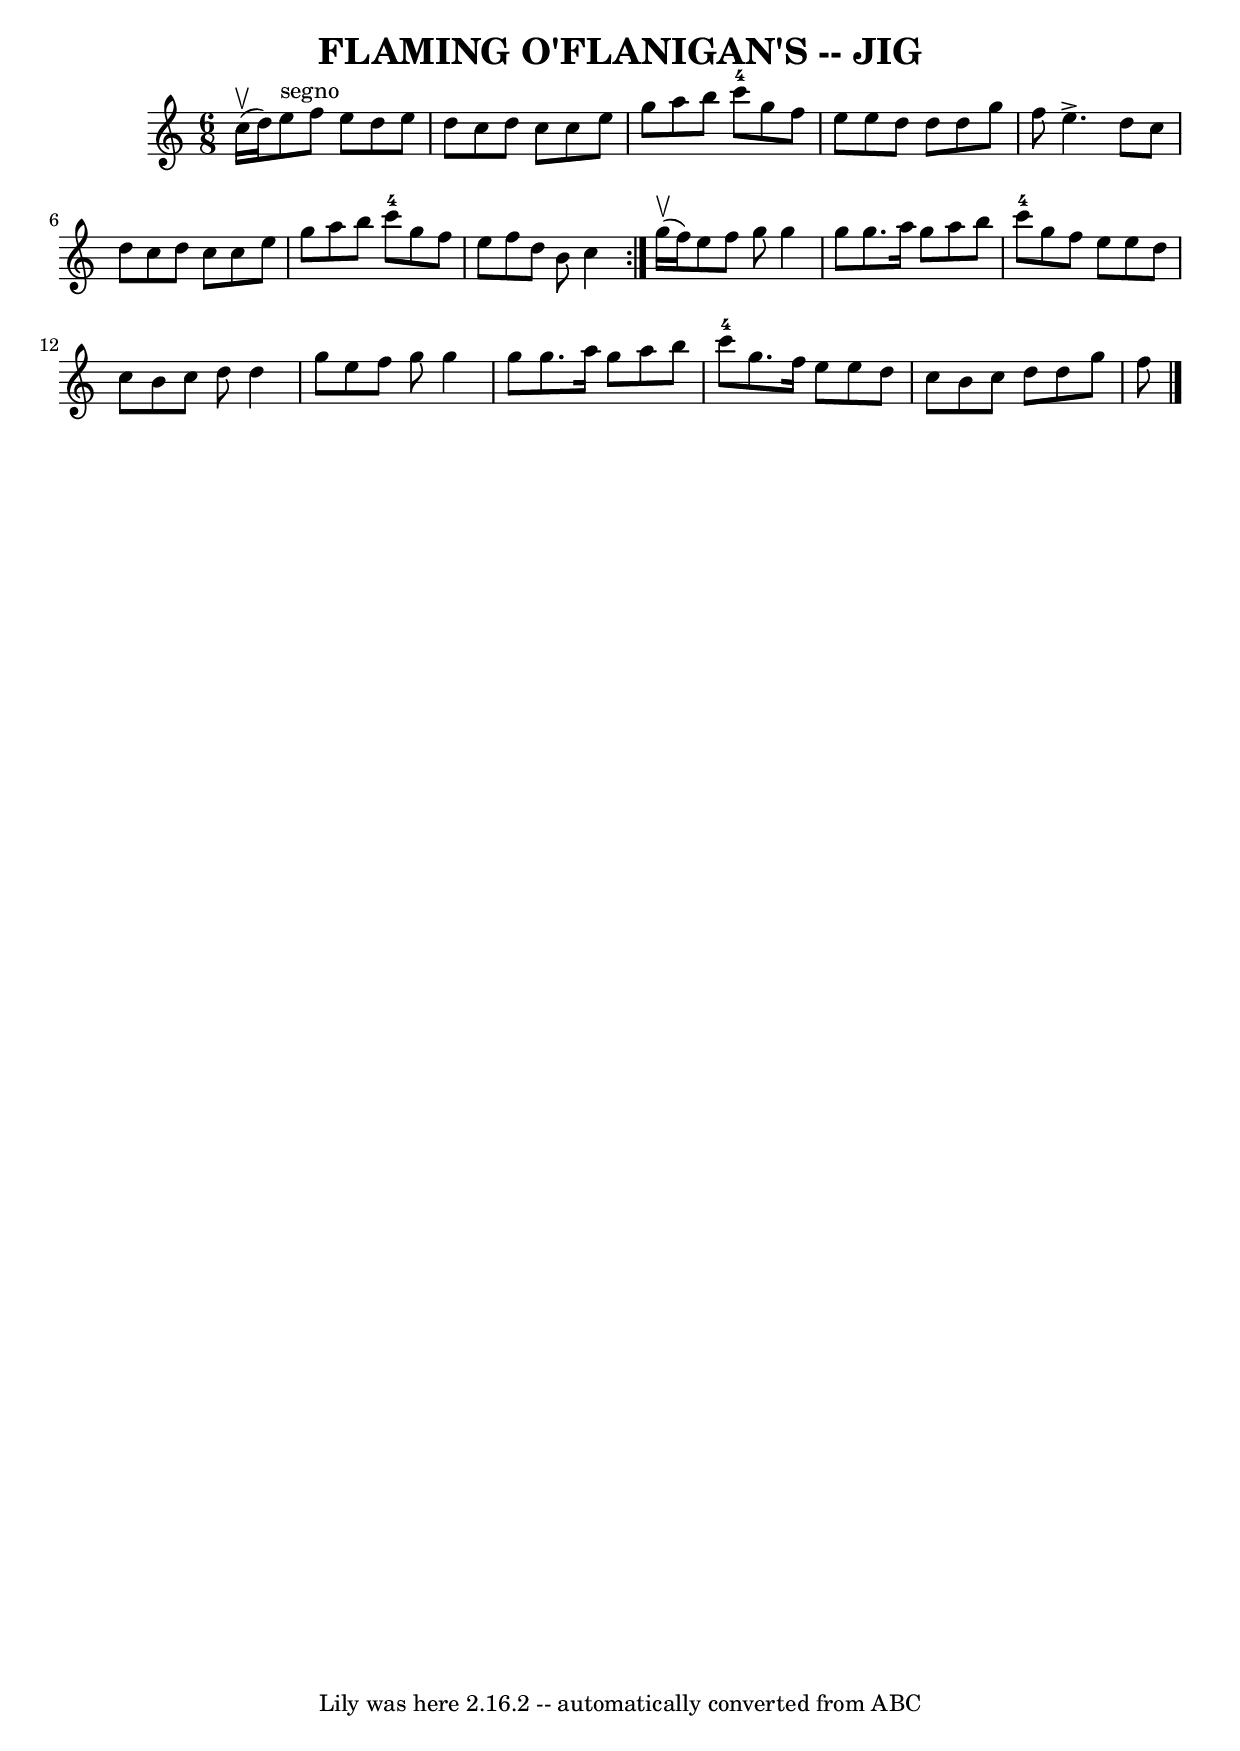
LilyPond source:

\version "2.16.2"
\include "Mammoth.ily"
\header {
  %% book = "Ryan's Mammoth Collection of Fiddle Tunes"
  crossRefNumber = "1"
  footnotes = ""
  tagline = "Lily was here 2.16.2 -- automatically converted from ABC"
  title = "FLAMING O'FLANIGAN'S -- JIG"

}
voicedefault =  {



  \repeat volta 2 {

    \time 6/8 
    \key c \major
    c''16 (^\upbow d''16)         |
    e''8^"segno" f''8 e''8 d''8 e''8 d''8    |
    c''8 d''8    
    c''8 c''8 e''8 g''8    |
    a''8 b''8 c'''8-4 g''8    
    f''8 e''8    |
    e''8 d''8 d''8 d''8 g''8 f''8        
    |
    e''4.^\accent d''8 c''8 d''8    |
    c''8 d''8    
    c''8 c''8 e''8 g''8    |
    a''8 b''8 c'''8-4 g''8    
    f''8 e''8    |
    f''8 d''8 b'8 c''4    
  } g''16 
  (^\upbow f''16)       |
  e''8 f''8 g''8 g''4 g''8    
  |
  g''8. a''16 g''8 a''8 b''8 c'''8-4   |
  
  g''8 f''8 e''8 e''8 d''8 c''8    |
  b'8 c''8 d''8  
  d''4 g''8        |
  e''8 f''8 g''8 g''4 g''8    
  |
  g''8. a''16 g''8 a''8 b''8 c'''8-4   |
  
  g''8. f''16 e''8 e''8 d''8 c''8    |
  b'8 c''8    
  d''8 d''8 g''8 f''8    <<   \bar "|."  >>   

}

\score{
  <<

    \context Staff="default"
    {
      \voicedefault 
      
    }

  >>
  \layout {
    
  }
  \midi {
  }

}
